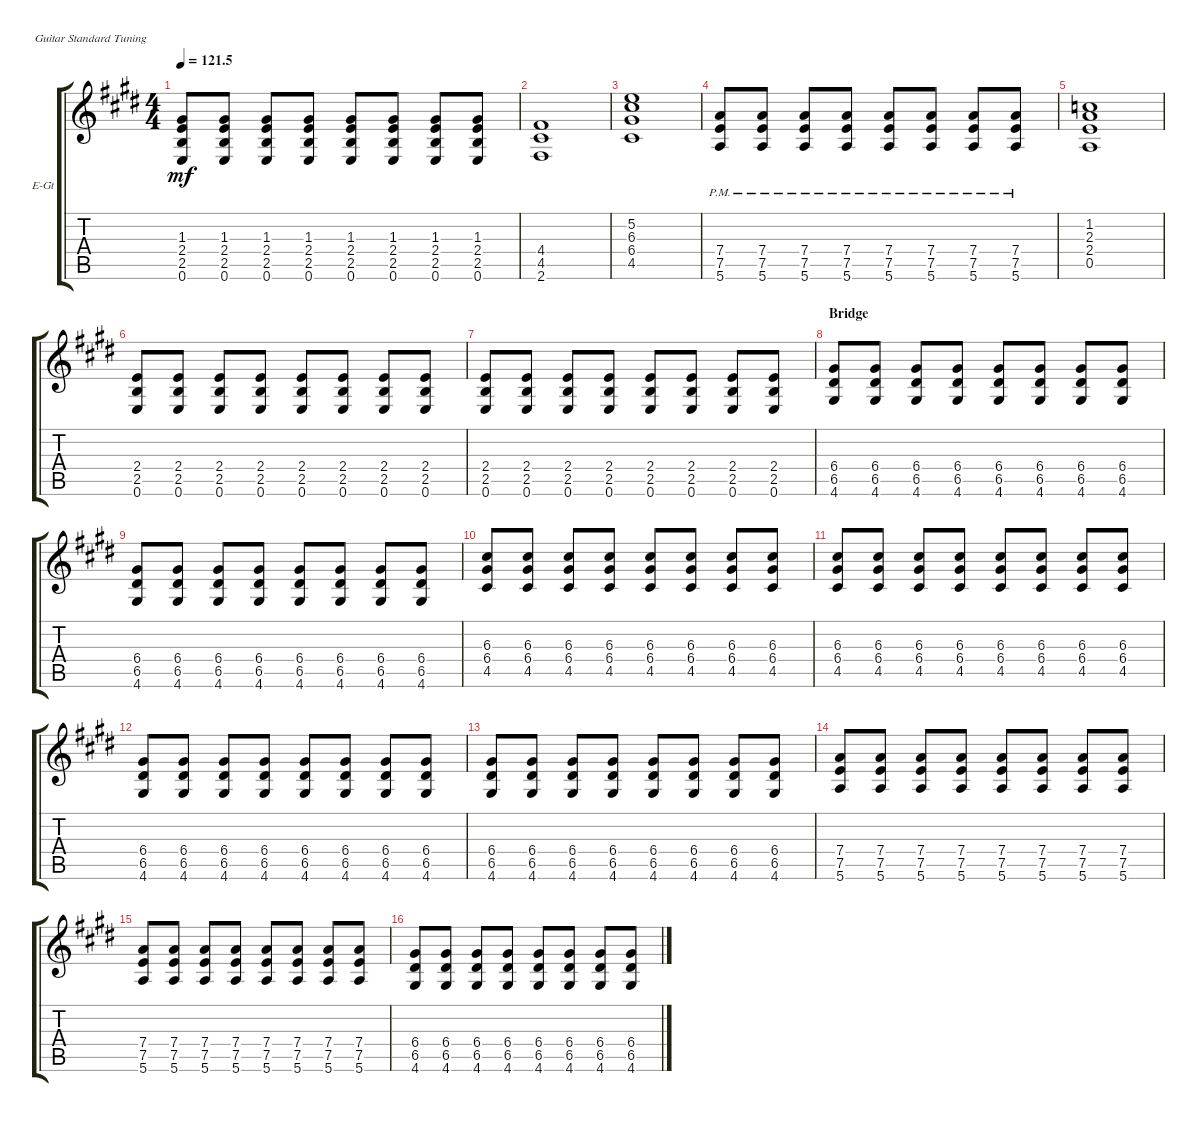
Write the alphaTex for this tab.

\defaultSystemsLayout 4
\bracketExtendMode groupsimilarinstruments
\firstSystemTrackNameOrientation horizontal
\otherSystemsTrackNameOrientation horizontal
\track ("Electric Guitar" "E-Gt") {solo instrument overdrivenguitar}
\staff {score tabs}
\tuning (E4 B3 G3 D3 A2 E2)
\ts (4 4)
\tempo
121.5
\accidentals auto
\clef g2
\ottava regular
\simile none
\ks e
(0.6 2.5 2.4 1.3).8{dy mf} (0.6 2.5 2.4 1.3).8 (0.6 2.5 2.4 1.3).8 (0.6 2.5 2.4 1.3).8 (0.6 2.5 2.4 1.3).8 (0.6 2.5 2.4 1.3).8 (0.6 2.5 2.4 1.3).8 (0.6 2.5 2.4 1.3).8 |
(2.6 4.4 4.5).1 |
(4.5 6.4 6.3 5.2).1 |
(5.6{pm} 7.5{pm} 7.4{pm}).8 (5.6{pm} 7.5{pm} 7.4{pm}).8 (5.6{pm} 7.5{pm} 7.4{pm}).8 (5.6{pm} 7.5{pm} 7.4{pm}).8 (5.6{pm} 7.5{pm} 7.4{pm}).8 (5.6{pm} 7.5{pm} 7.4{pm}).8 (5.6{pm} 7.5{pm} 7.4{pm}).8 (5.6{pm} 7.5{pm} 7.4{pm}).8 |
(0.5 2.4 2.3 1.2).1 |
(0.6 2.5 2.4).8 (0.6 2.5 2.4).8 (0.6 2.5 2.4).8 (0.6 2.5 2.4).8 (0.6 2.5 2.4).8 (0.6 2.5 2.4).8 (0.6 2.5 2.4).8 (0.6 2.5 2.4).8 |
(0.6 2.5 2.4).8 (0.6 2.5 2.4).8 (0.6 2.5 2.4).8 (0.6 2.5 2.4).8 (0.6 2.5 2.4).8 (0.6 2.5 2.4).8 (0.6 2.5 2.4).8 (0.6 2.5 2.4).8 |
\section ("" "Bridge")
(4.6 6.5 6.4).8 (4.6 6.5 6.4).8 (4.6 6.5 6.4).8 (4.6 6.5 6.4).8 (4.6 6.5 6.4).8 (4.6 6.5 6.4).8 (4.6 6.5 6.4).8 (4.6 6.5 6.4).8 |
(4.6 6.5 6.4).8 (4.6 6.5 6.4).8 (4.6 6.5 6.4).8 (4.6 6.5 6.4).8 (4.6 6.5 6.4).8 (4.6 6.5 6.4).8 (4.6 6.5 6.4).8 (4.6 6.5 6.4).8 |
(4.5 6.4 6.3).8 (4.5 6.4 6.3).8 (4.5 6.4 6.3).8 (4.5 6.4 6.3).8 (4.5 6.4 6.3).8 (4.5 6.4 6.3).8 (4.5 6.4 6.3).8 (4.5 6.4 6.3).8 |
(4.5 6.4 6.3).8 (4.5 6.4 6.3).8 (4.5 6.4 6.3).8 (4.5 6.4 6.3).8 (4.5 6.4 6.3).8 (4.5 6.4 6.3).8 (4.5 6.4 6.3).8 (4.5 6.4 6.3).8 |
(4.6 6.5 6.4).8 (4.6 6.5 6.4).8 (4.6 6.5 6.4).8 (4.6 6.5 6.4).8 (4.6 6.5 6.4).8 (4.6 6.5 6.4).8 (4.6 6.5 6.4).8 (4.6 6.5 6.4).8 |
(4.6 6.5 6.4).8 (4.6 6.5 6.4).8 (4.6 6.5 6.4).8 (4.6 6.5 6.4).8 (4.6 6.5 6.4).8 (4.6 6.5 6.4).8 (4.6 6.5 6.4).8 (4.6 6.5 6.4).8 |
(5.6 7.5 7.4).8 (5.6 7.5 7.4).8 (5.6 7.5 7.4).8 (5.6 7.5 7.4).8 (5.6 7.5 7.4).8 (5.6 7.5 7.4).8 (5.6 7.5 7.4).8 (5.6 7.5 7.4).8 |
(5.6 7.5 7.4).8 (5.6 7.5 7.4).8 (5.6 7.5 7.4).8 (5.6 7.5 7.4).8 (5.6 7.5 7.4).8 (5.6 7.5 7.4).8 (5.6 7.5 7.4).8 (5.6 7.5 7.4).8 |
(4.6 6.5 6.4).8 (4.6 6.5 6.4).8 (4.6 6.5 6.4).8 (4.6 6.5 6.4).8 (4.6 6.5 6.4).8 (4.6 6.5 6.4).8 (4.6 6.5 6.4).8 (4.6 6.5 6.4).8
